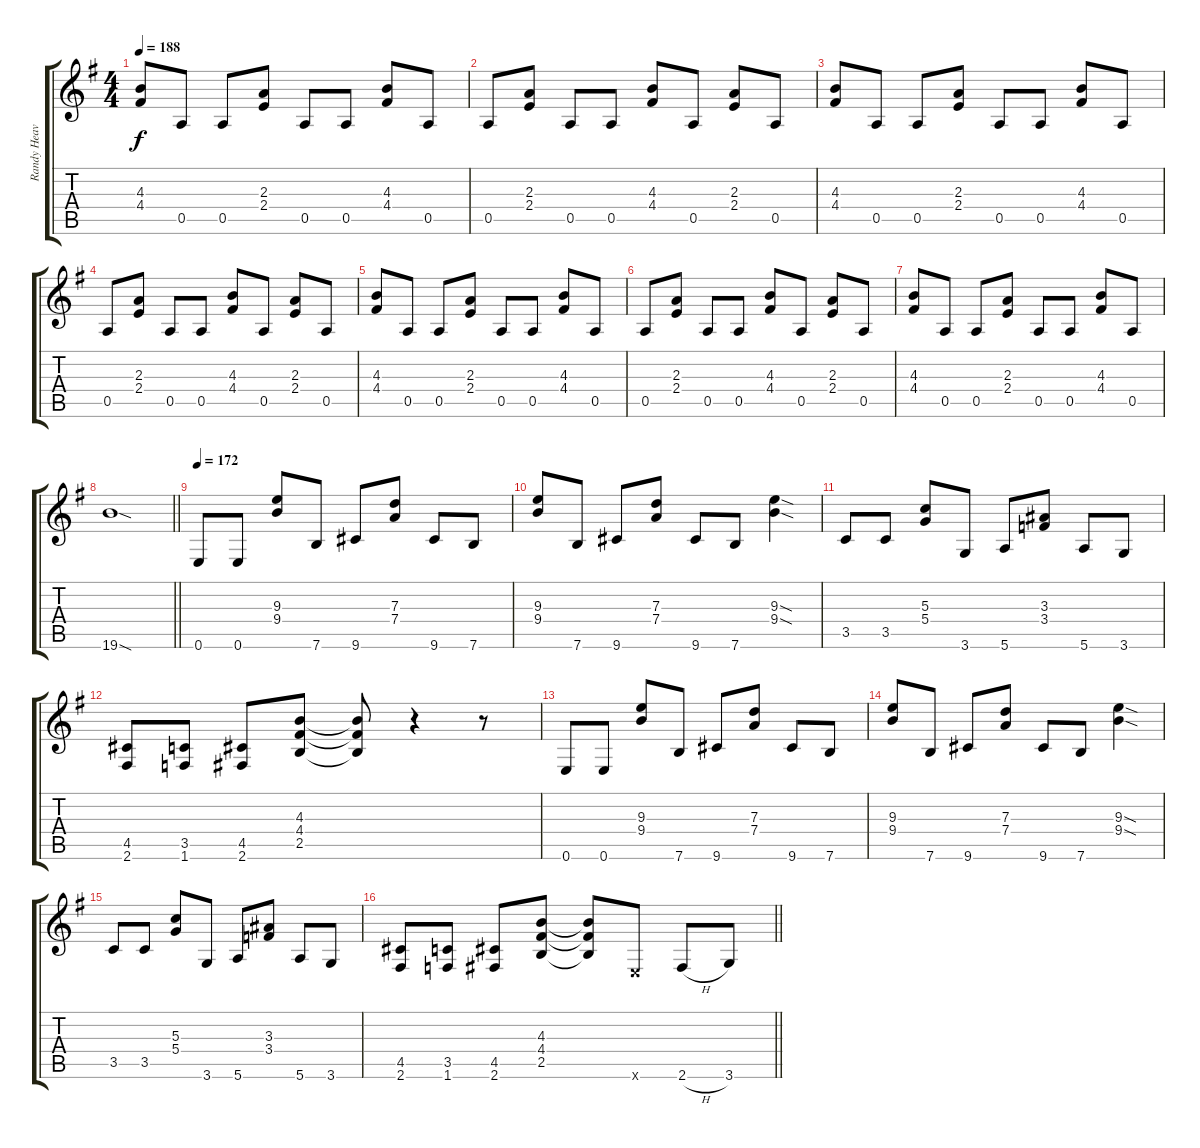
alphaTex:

\track ("Randy Heavy" "Randy Heav") {instrument distortionguitar}
\staff {score tabs}
\tuning (E4 B3 G3 D3 A2 E2) {hide}
\ts (4 4)
\tempo 188
\clef g2
\ks g
(4.3 4.4).8{dy f} 0.5.8 0.5.8 (2.3 2.4).8 0.5.8 0.5.8 (4.3 4.4).8 0.5.8 |
0.5.8 (2.3 2.4).8 0.5.8 0.5.8 (4.3 4.4).8 0.5.8 (2.3 2.4).8 0.5.8 |
(4.3 4.4).8 0.5.8 0.5.8 (2.3 2.4).8 0.5.8 0.5.8 (4.3 4.4).8 0.5.8 |
0.5.8 (2.3 2.4).8 0.5.8 0.5.8 (4.3 4.4).8 0.5.8 (2.3 2.4).8 0.5.8 |
(4.3 4.4).8 0.5.8 0.5.8 (2.3 2.4).8 0.5.8 0.5.8 (4.3 4.4).8 0.5.8 |
0.5.8 (2.3 2.4).8 0.5.8 0.5.8 (4.3 4.4).8 0.5.8 (2.3 2.4).8 0.5.8 |
(4.3 4.4).8 0.5.8 0.5.8 (2.3 2.4).8 0.5.8 0.5.8 (4.3 4.4).8 0.5.8 |
\barLineRight lightlight
19.6{sod}.1 |
\tempo 172
0.6.8 0.6.8 (9.3 9.4).8 7.6.8 9.6.8 (7.3 7.4).8 9.6.8 7.6.8 |
(9.3 9.4).8 7.6.8 9.6.8 (7.3 7.4).8 9.6.8 7.6.8 (9.3{sod} 9.4{sod}).4 |
3.5.8 3.5.8 (5.3 5.4).8 3.6.8 5.6.8 (3.3 3.4).8 5.6.8 3.6.8 |
(4.5 2.6).8 (3.5 1.6).8 (4.5 2.6).8 (4.3 4.4 2.5).8 (4.3{t} 4.4{t} 2.5{t}).8 r.4 r.8 |
0.6.8 0.6.8 (9.3 9.4).8 7.6.8 9.6.8 (7.3 7.4).8 9.6.8 7.6.8 |
(9.3 9.4).8 7.6.8 9.6.8 (7.3 7.4).8 9.6.8 7.6.8 (9.3{sod} 9.4{sod}).4 |
3.5.8 3.5.8 (5.3 5.4).8 3.6.8 5.6.8 (3.3 3.4).8 5.6.8 3.6.8 |
\barLineRight lightlight
(4.5 2.6).8 (3.5 1.6).8 (4.5 2.6).8 (4.3 4.4 2.5).8 (4.3{t} 4.4{t} 2.5{t}).8 0.6{x}.8 2.6{h}.8 3.6.8
